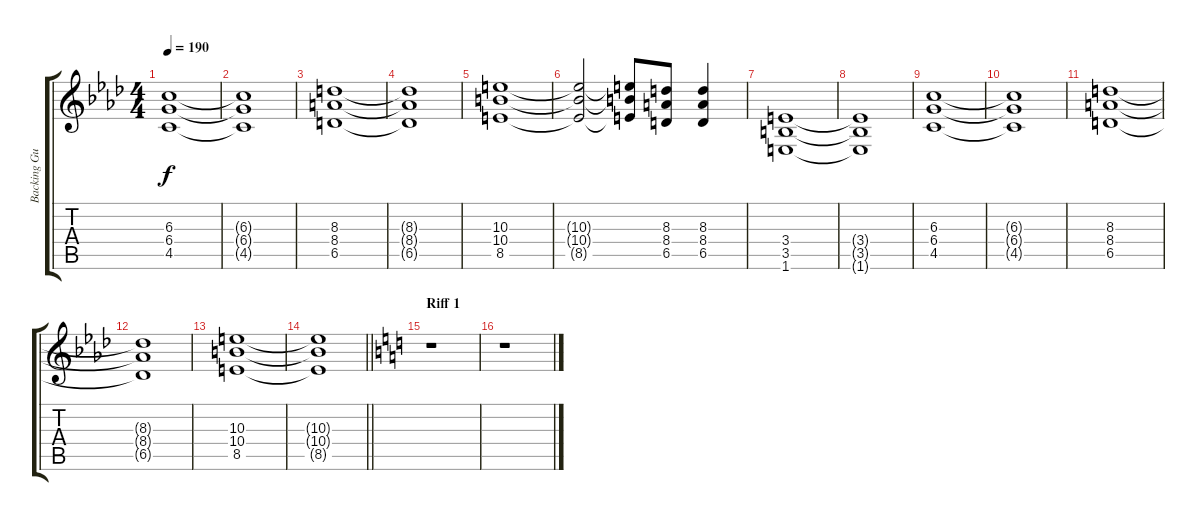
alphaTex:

\track ("Backing Guitar" "Backing Gu") {instrument distortionguitar}
\staff {score tabs}
\tuning (Eb4 Bb3 Gb3 Db3 Ab2 Eb2) {hide}
\ts (4 4)
\tempo 190
\clef g2
\ks fminor
(6.3 6.4 4.5).1{dy f} |
(6.3{t} 6.4{t} 4.5{t}).1 |
(8.3 8.4 6.5).1 |
(8.3{t} 8.4{t} 6.5{t}).1 |
(10.3 10.4 8.5).1 |
(10.3{t} 10.4{t} 8.5{t}).2 (10.3{t} 10.4{t} 8.5{t}).8 (8.3 8.4 6.5).8 (8.3 8.4 6.5).4 |
(3.4 3.5 1.6).1 |
(3.4{t} 3.5{t} 1.6{t}).1 |
(6.3 6.4 4.5).1 |
(6.3{t} 6.4{t} 4.5{t}).1 |
(8.3 8.4 6.5).1 |
(8.3{t} 8.4{t} 6.5{t}).1 |
(10.3 10.4 8.5).1 |
\barLineRight lightlight
(10.3{t} 10.4{t} 8.5{t}).1 |
\section ("" "Riff 1")
\ks aminor
r.1 |
r.1
